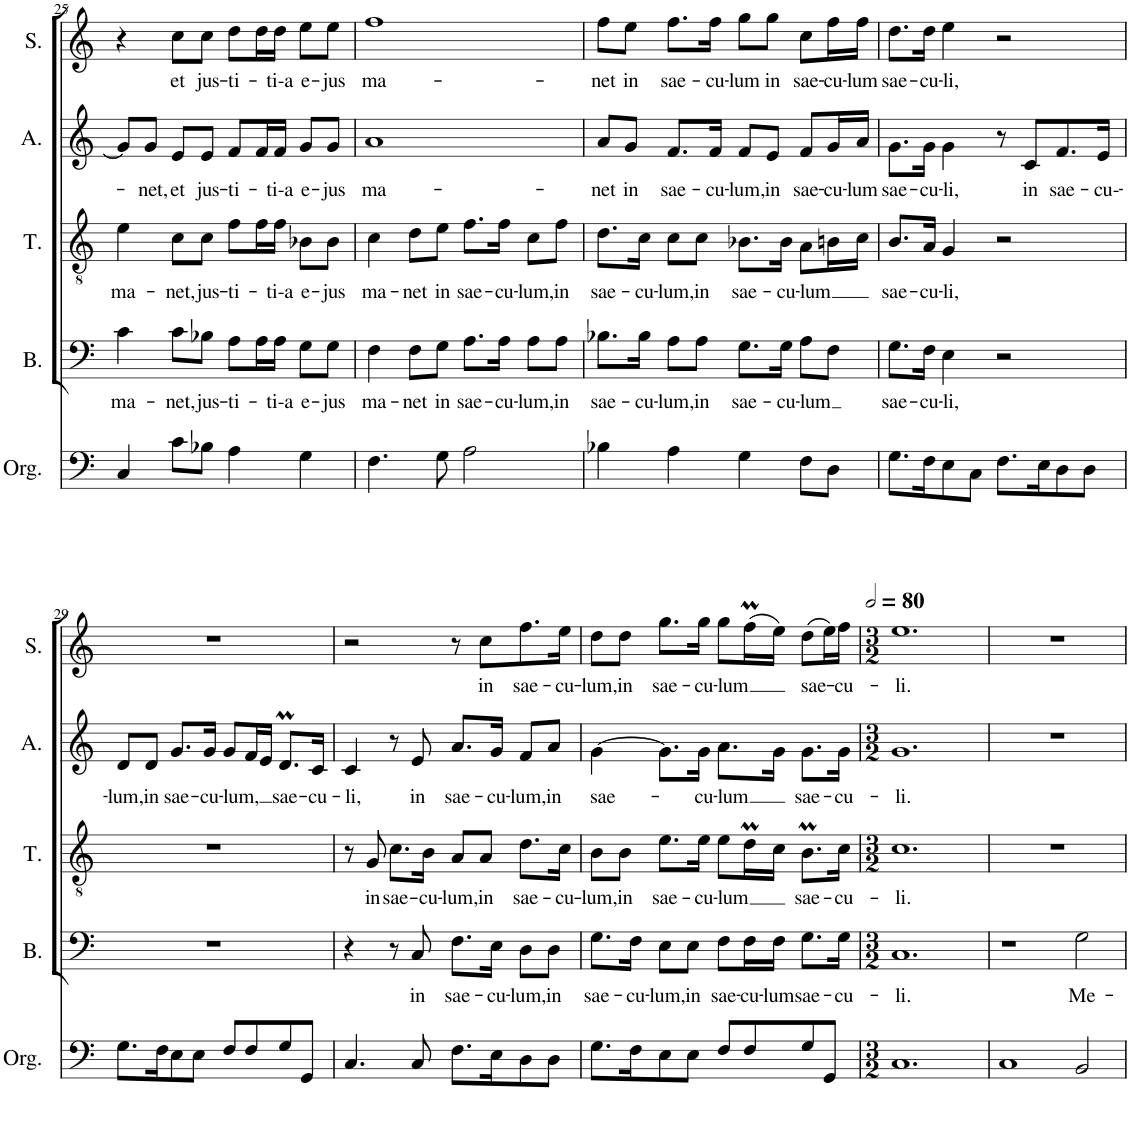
**kern	**kern	**text	**kern	**text	**kern	**text	**kern	**text
*part5	*part4	*part4	*part3	*part3	*part2	*part2	*part1	*part1
*staff5	*staff4	*staff4	*staff3	*staff3	*staff2	*staff2	*staff1	*staff1
*I"Orgue	*I"Basse	*	*I"Ténor	*	*I"Alto	*	*I"Soprano	*
*I'Org.	*I'B.	*	*I'T.	*	*I'A.	*	*I'S.	*
!!LO:PB:g=z
*clefF4	*clefF4	*	*clefGv2	*	*clefG2	*	*clefG2	*
*k[]	*k[]	*	*k[]	*	*k[]	*	*k[]	*
*M4/4	*M4/4	*	*M4/4	*	*M4/4	*	*M4/4	*
*met(c)	*met(c)	*	*met(c)	*	*met(c)	*	*met(c)	*
=25	=25	=25	=25	=25	=25	=25	=25	=25
!	!	!LO:LY:b	!	!LO:LY:b	!	!	!	!
4C/	4c\	ma-	4e\	ma-	8g/L]	.	4r	.
!	!	!	!	!	!	!LO:LY:b	!	!
.	.	.	.	.	8g/J	-net,	.	.
!	!	!LO:LY:b	!	!LO:LY:b	!	!LO:LY:b	!	!LO:LY:b
8c\L	8c\L	-net,	8c\L	-net,	8e/L	et	8cc\L	et
!	!	!LO:LY:b	!	!LO:LY:b	!	!LO:LY:b	!	!LO:LY:b
8B-X\J	8B-X\J	jus-	8c\J	jus-	8e/J	jus-	8cc\J	jus-
!	!	!LO:LY:b	!	!LO:LY:b	!	!LO:LY:b	!	!LO:LY:b
4A\	8A\L	-ti-	8f\L	-ti-	8f/L	-ti-	8dd\L	-ti-
.	16A\L	.	16f\L	.	16f/L	.	16dd\L	.
!	!	!LO:LY:b	!	!LO:LY:b	!	!LO:LY:b	!	!LO:LY:b
.	16A\JJ	-ti-a	16f\JJ	-ti-a	16f/JJ	-ti-a	16dd\JJ	-ti-a
!	!	!LO:LY:b	!	!LO:LY:b	!	!LO:LY:b	!	!LO:LY:b
4G\	8G\L	e-	8B-X\L	e-	8g/L	e-	8ee\L	e-
!	!	!LO:LY:b	!	!LO:LY:b	!	!LO:LY:b	!	!LO:LY:b
.	8G\J	-jus	8B-\J	-jus	8g/J	-jus	8ee\J	-jus
=26	=26	=26	=26	=26	=26	=26	=26	=26
!	!	!LO:LY:b	!	!LO:LY:b	!	!LO:LY:b	!	!LO:LY:b
4.F\	4F\	ma-	4c\	ma-	1a	ma-	1ff	ma-
!	!	!LO:LY:b	!	!LO:LY:b	!	!	!	!
.	8F\L	-net	8d\L	-net	.	.	.	.
!	!	!LO:LY:b	!	!LO:LY:b	!	!	!	!
8G\	8G\J	in	8e\J	in	.	.	.	.
!	!	!LO:LY:b	!	!LO:LY:b	!	!	!	!
2A\	8.A\L	sae-	8.f\L	sae-	.	.	.	.
!	!	!LO:LY:b	!	!LO:LY:b	!	!	!	!
.	16A\Jk	-cu-	16f\Jk	-cu-	.	.	.	.
!	!	!LO:LY:b	!	!LO:LY:b	!	!	!	!
.	8A\L	-lum,	8c\L	-lum,	.	.	.	.
!	!	!LO:LY:b	!	!LO:LY:b	!	!	!	!
.	8A\J	in	8f\J	in	.	.	.	.
=27	=27	=27	=27	=27	=27	=27	=27	=27
!	!	!LO:LY:b	!	!LO:LY:b	!	!LO:LY:b	!	!LO:LY:b
4B-X\	8.B-X\L	sae-	8.d\L	sae-	8a/L	-net	8ff\L	-net
!	!	!	!	!	!	!LO:LY:b	!	!LO:LY:b
.	.	.	.	.	8g/J	in	8ee\J	in
!	!	!LO:LY:b	!	!LO:LY:b	!	!	!	!
.	16B-\Jk	-cu-	16c\Jk	-cu-	.	.	.	.
!	!	!LO:LY:b	!	!LO:LY:b	!	!LO:LY:b	!	!LO:LY:b
4A\	8A\L	-lum,	8c\L	-lum,	8.f/L	sae-	8.ff\L	sae-
!	!	!LO:LY:b	!	!LO:LY:b	!	!	!	!
.	8A\J	in	8c\J	in	.	.	.	.
!	!	!	!	!	!	!LO:LY:b	!	!LO:LY:b
.	.	.	.	.	16f/Jk	-cu-	16ff\Jk	-cu-
!	!	!LO:LY:b	!	!LO:LY:b	!	!LO:LY:b	!	!LO:LY:b
4G\	8.G\L	sae-	8.B-X\L	sae-	8f/L	-lum,	8gg\L	-lum
!	!	!	!	!	!	!LO:LY:b	!	!LO:LY:b
.	.	.	.	.	8e/J	in	8gg\J	in
!	!	!LO:LY:b	!	!LO:LY:b	!	!	!	!
.	16G\Jk	-cu-	16B-\Jk	-cu-	.	.	.	.
!	!	!LO:LY:b	!	!LO:LY:b	!	!LO:LY:b	!	!LO:LY:b
8F\L	8A\L	-lum	8A\L	-lum	8f/L	sae-	8cc\L	sae-
!	!	!	!	!	!	!LO:LY:b	!	!LO:LY:b
8D\J	8F\J	.	16Bn\L	.	16g/L	-cu-	16ff\L	-cu-
!	!	!	!	!	!	!LO:LY:b	!	!LO:LY:b
.	.	.	16c\JJ	.	16a/JJ	-lum	16ff\JJ	-lum
=28	=28	=28	=28	=28	=28	=28	=28	=28
!	!	!LO:LY:b	!	!LO:LY:b	!	!LO:LY:b	!	!LO:LY:b
8.G\L	8.G\L	sae-	8.B/L	sae-	8.g\L	sae-	8.dd\L	sae-
!	!	!LO:LY:b	!	!LO:LY:b	!	!LO:LY:b	!	!LO:LY:b
16F\K	16F\Jk	-cu-	16A/Jk	-cu-	16g\Jk	-cu-	16dd\Jk	-cu-
!	!	!LO:LY:b	!	!LO:LY:b	!	!LO:LY:b	!	!LO:LY:b
8E\	4E\	-li,	4G/	-li,	4g\	-li,	4ee\	-li,
8C\J	.	.	.	.	.	.	.	.
8.F\L	2r	.	2r	.	8r	.	2r	.
!	!	!	!	!	!	!LO:LY:b	!	!
.	.	.	.	.	8c/L	in	.	.
16E\K	.	.	.	.	.	.	.	.
!	!	!	!	!	!	!LO:LY:b	!	!
8D\	.	.	.	.	8.f/	sae-	.	.
8D\J	.	.	.	.	.	.	.	.
!	!	!	!	!	!	!LO:LY:b	!	!
.	.	.	.	.	16e/Jk	-cu--	.	.
!!LO:LB:g=z
=29	=29	=29	=29	=29	=29	=29	=29	=29
!	!	!	!	!	!	!LO:LY:b	!	!
8.G\L	1r	.	1r	.	8d/L	-lum,	1r	.
!	!	!	!	!	!	!LO:LY:b	!	!
.	.	.	.	.	8d/J	in	.	.
16F\K	.	.	.	.	.	.	.	.
!	!	!	!	!	!	!LO:LY:b	!	!
8E\	.	.	.	.	8.g/L	sae-	.	.
8E\J	.	.	.	.	.	.	.	.
!	!	!	!	!	!	!LO:LY:b	!	!
.	.	.	.	.	16g/Jk	-cu-	.	.
!	!	!	!	!	!	!LO:LY:b	!	!
8F/L	.	.	.	.	8g/L	-lum,	.	.
8F/	.	.	.	.	16f/L	.	.	.
.	.	.	.	.	16e/JJ	.	.	.
!	!	!	!	!	!	!LO:LY:b	!	!
8G/	.	.	.	.	8.dM/L	sae-	.	.
8GG/J	.	.	.	.	.	.	.	.
!	!	!	!	!	!	!LO:LY:b	!	!
.	.	.	.	.	16c/Jk	-cu-	.	.
=30	=30	=30	=30	=30	=30	=30	=30	=30
!	!	!	!	!	!	!LO:LY:b	!	!
4.C/	4r	.	8r	.	4c/	-li,	2r	.
!	!	!	!	!LO:LY:b	!	!	!	!
.	.	.	8G/	in	.	.	.	.
!	!	!	!	!LO:LY:b	!	!	!	!
.	8r	.	8.c\L	sae-	8r	.	.	.
!	!	!LO:LY:b	!	!	!	!LO:LY:b	!	!
8C/	8C/	in	.	.	8e/	in	.	.
!	!	!	!	!LO:LY:b	!	!	!	!
.	.	.	16B\Jk	-cu-	.	.	.	.
!	!	!LO:LY:b	!	!LO:LY:b	!	!LO:LY:b	!	!
8.F\L	8.F\L	sae-	8A/L	-lum,	8.a/L	sae-	8r	.
!	!	!	!	!LO:LY:b	!	!	!	!LO:LY:b
.	.	.	8A/J	in	.	.	8cc\L	in
!	!	!LO:LY:b	!	!	!	!LO:LY:b	!	!
16E\K	16E\Jk	-cu-	.	.	16g/Jk	-cu-	.	.
!	!	!LO:LY:b	!	!LO:LY:b	!	!LO:LY:b	!	!LO:LY:b
8D\	8D\L	-lum,	8.d\L	sae-	8f/L	-lum,	8.ff\	sae-
!	!	!LO:LY:b	!	!	!	!LO:LY:b	!	!
8D\J	8D\J	in	.	.	8a/J	in	.	.
!	!	!	!	!LO:LY:b	!	!	!	!LO:LY:b
.	.	.	16c\Jk	-cu-	.	.	16ee\Jk	-cu-
=31	=31	=31	=31	=31	=31	=31	=31	=31
!	!	!LO:LY:b	!	!LO:LY:b	!	!LO:LY:b	!	!LO:LY:b
8.G\L	8.G\L	sae-	8B\L	-lum,	[4g\	sae-	8dd\L	-lum,
!	!	!	!	!LO:LY:b	!	!	!	!LO:LY:b
.	.	.	8B\J	in	.	.	8dd\J	in
!	!	!LO:LY:b	!	!	!	!	!	!
16F\K	16F\Jk	-cu-	.	.	.	.	.	.
!	!	!LO:LY:b	!	!LO:LY:b	!	!	!	!LO:LY:b
8E\	8E\L	-lum,	8.e\L	sae-	8.g\L]	.	8.gg\L	sae-
!	!	!LO:LY:b	!	!	!	!	!	!
8E\J	8E\J	in	.	.	.	.	.	.
!	!	!	!	!LO:LY:b	!	!LO:LY:b	!	!LO:LY:b
.	.	.	16e\Jk	-cu-	16g\Jk	-cu-	16gg\Jk	-cu-
!	!	!LO:LY:b	!	!LO:LY:b	!	!LO:LY:b	!	!LO:LY:b
8F/L	8F\L	sae-	8e\L	-lum	8.a\L	-lum	8gg\L	-lum
!	!	!LO:LY:b	!	!	!	!	!	!
8F/	16F\L	-cu-	16dM\L	.	.	.	(16ffM\L	.
!	!	!LO:LY:b	!	!	!	!	!	!
.	16F\JJ	-lum	16c\JJ	.	16g\Jk	.	16ee\JJ)	.
!	!	!LO:LY:b	!	!LO:LY:b	!	!LO:LY:b	!	!LO:LY:b
8G/	8.G\L	sae-	8.Bm\L	sae-	8.g\L	sae-	(8dd\L	sae-
8GG/J	.	.	.	.	.	.	16ee\L)	.
!	!	!LO:LY:b	!	!LO:LY:b	!	!LO:LY:b	!	!LO:LY:b
.	16G\Jk	-cu-	16c\Jk	-cu-	16g\Jk	-cu-	16ff\JJ	-cu-
=32	=32	=32	=32	=32	=32	=32	=32	=32
*M3/2	*M3/2	*	*M3/2	*	*M3/2	*	*M3/2	*
*	*	*	*	*	*	*	*MM160	*
!	!	!LO:LY:b	!	!LO:LY:b	!	!LO:LY:b	!	!LO:LY:b
1.C	1.C	-li.	1.c	-li.	1.g	-li.	1.ee	-li.
=33	=33	=33	=33	=33	=33	=33	=33	=33
1C	1r	.	1.r	.	1.r	.	1.r	.
!	!	!LO:LY:b	!	!	!	!	!	!
2BB/	2G\	Me-	.	.	.	.	.	.
=	=	=	=	=	=	=	=	=
*-	*-	*-	*-	*-	*-	*-	*-	*-
